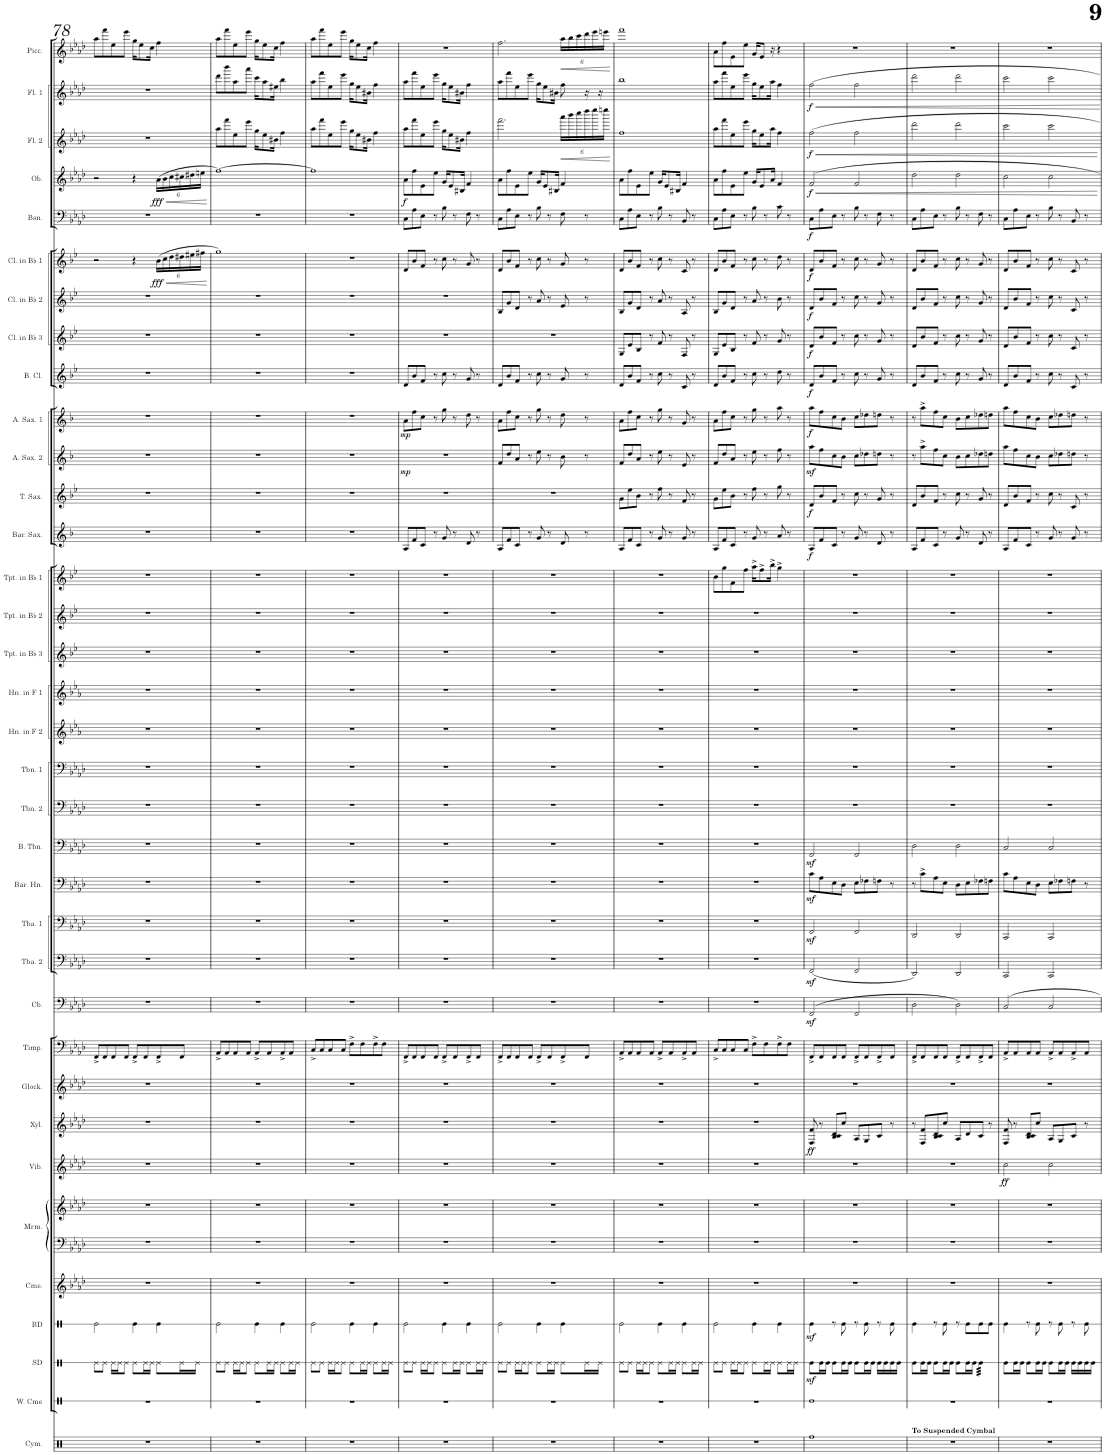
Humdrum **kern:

**kern	**kern	**kern	**dynam	**kern	**dynam	**kern	**kern	**kern	**kern	**dynam	**kern	**dynam	**kern	**kern	**kern	**dynam	**kern	**dynam	**kern	**dynam	**kern	**dynam	**kern	**dynam	**kern	**kern	**kern	**kern	**kern	**kern	**kern	**kern	**dynam	**kern	**dynam	**kern	**dynam	**kern	**dynam	**kern	**dynam	**kern	**dynam	**kern	**dynam	**kern	**dynam	**kern	**dynam	**kern	**dynam	**kern	**dynam	**kern	**dynam	**kern	**dynam
*part35	*part34	*part33	*part33	*part32	*part32	*part31	*part30	*part30	*part29	*part29	*part28	*part28	*part27	*part26	*part25	*part25	*part24	*part24	*part23	*part23	*part22	*part22	*part21	*part21	*part20	*part19	*part18	*part17	*part16	*part15	*part14	*part13	*part13	*part12	*part12	*part11	*part11	*part10	*part10	*part9	*part9	*part8	*part8	*part7	*part7	*part6	*part6	*part5	*part5	*part4	*part4	*part3	*part3	*part2	*part2	*part1	*part1
*staff36	*staff35	*staff34	*staff34	*staff33	*staff33	*staff32	*staff31	*staff30	*staff29	*staff29	*staff28	*staff28	*staff27	*staff26	*staff25	*staff25	*staff24	*staff24	*staff23	*staff23	*staff22	*staff22	*staff21	*staff21	*staff20	*staff19	*staff18	*staff17	*staff16	*staff15	*staff14	*staff13	*staff13	*staff12	*staff12	*staff11	*staff11	*staff10	*staff10	*staff9	*staff9	*staff8	*staff8	*staff7	*staff7	*staff6	*staff6	*staff5	*staff5	*staff4	*staff4	*staff3	*staff3	*staff2	*staff2	*staff1	*staff1
*I"Cymbals	*I"Wind Chimes	*I"Snare Drum	*	*I"Bass Drum	*	*I"Chimes	*I"Marimba	*	*I"Vibraphone	*	*I"Xylophone	*	*I"Glockenspiel	*I"Timpani	*I"Contrabass	*	*I"Tuba 2	*	*I"Tuba 1	*	*I"Baritone Horn	*	*I"Bass Trombone	*	*I"Trombone 2	*I"Trombone 1	*I"Horn in F 2	*I"Horn in F 1	*I"Trumpet in Bb 3	*I"Trumpet in Bb 2	*I"Trumpet in Bb 1	*I"Baritone Saxophone	*	*I"Tenor Saxophone	*	*I"Alto Saxophone 2	*	*I"Alto Saxophone 1	*	*I"Bass Clarinet	*	*I"Clarinet in Bb 3	*	*I"Clarinet in Bb 2	*	*I"Clarinet in Bb 1	*	*I"Bassoon	*	*I"Oboe	*	*I"Flute 2	*	*I"Flute 1	*	*I"Piccolo	*
*I'Cym.	*I'W. Cme	*I'SD	*	*I'BD	*	*I'Cme.	*I'Mrm.	*	*I'Vib.	*	*I'Xyl.	*	*I'Glock.	*I'Timp.	*I'Cb.	*	*I'Tba. 2	*	*I'Tba. 1	*	*I'Bar. Hn.	*	*I'B. Tbn.	*	*I'Tbn. 2	*I'Tbn. 1	*I'Hn. in F 2	*I'Hn. in F 1	*I'Tpt. in Bb 3	*I'Tpt. in Bb 2	*I'Tpt. in Bb 1	*I'Bar. Sax.	*	*I'T. Sax.	*	*I'A. Sax. 2	*	*I'A. Sax. 1	*	*I'B. Cl.	*	*I'Cl. in Bb 3	*	*I'Cl. in Bb 2	*	*I'Cl. in Bb 1	*	*I'Bsn.	*	*I'Ob.	*	*I'Fl. 2	*	*I'Fl. 1	*	*I'Picc.	*
!!LO:PB:g=z
*clefX	*clefX	*clefX	*	*clefX	*	*clefG2	*clefF4	*clefG2	*clefG2	*	*clefG2	*	*clefG2	*clefF4	*clefF4	*	*clefF4	*	*clefF4	*	*clefF4	*	*clefF4	*	*clefF4	*clefF4	*clefG2	*clefG2	*clefG2	*clefG2	*clefG2	*clefG2	*	*clefG2	*	*clefG2	*	*clefG2	*	*clefG2	*	*clefG2	*	*clefG2	*	*clefG2	*	*clefF4	*	*clefG2	*	*clefG2	*	*clefG2	*	*clefG2	*
*	*	*	*	*	*	*	*	*	*	*	*Trd-7c-12	*	*Trd-14c-24	*	*Trd7c12	*	*	*	*	*	*Trd4c7	*	*	*	*	*	*Trd4c7	*Trd4c7	*Trd1c2	*Trd1c2	*Trd1c2	*Trd12c21	*	*Trd8c14	*	*Trd5c9	*	*Trd5c9	*	*Trd8c14	*	*Trd1c2	*	*Trd1c2	*	*Trd1c2	*	*	*	*	*	*	*	*	*	*Trd-7c-12	*
*k[]	*k[]	*k[]	*	*k[]	*	*k[b-e-a-d-]	*k[b-e-a-d-]	*k[b-e-a-d-]	*k[b-e-a-d-]	*	*k[b-e-a-d-]	*	*k[b-e-a-d-]	*k[b-e-a-d-]	*k[b-e-a-d-]	*	*k[b-e-a-d-]	*	*k[b-e-a-d-]	*	*k[b-e-a-d-]	*	*k[b-e-a-d-]	*	*k[b-e-a-d-]	*k[b-e-a-d-]	*k[b-e-a-]	*k[b-e-a-]	*k[b-e-]	*k[b-e-]	*k[b-e-]	*k[b-]	*	*k[b-e-]	*	*k[b-]	*	*k[b-]	*	*k[b-e-]	*	*k[b-e-]	*	*k[b-e-]	*	*k[b-e-]	*	*k[b-e-a-d-]	*	*k[b-e-a-d-]	*	*k[b-e-a-d-]	*	*k[b-e-a-d-]	*	*k[b-e-a-d-]	*
*M4/4	*M4/4	*M4/4	*	*M4/4	*	*M4/4	*M4/4	*M4/4	*M4/4	*	*M4/4	*	*M4/4	*M4/4	*M4/4	*	*M4/4	*	*M4/4	*	*M4/4	*	*M4/4	*	*M4/4	*M4/4	*M4/4	*M4/4	*M4/4	*M4/4	*M4/4	*M4/4	*	*M4/4	*	*M4/4	*	*M4/4	*	*M4/4	*	*M4/4	*	*M4/4	*	*M4/4	*	*M4/4	*	*M4/4	*	*M4/4	*	*M4/4	*	*M4/4	*
=78	=78	=78	=78	=78	=78	=78	=78	=78	=78	=78	=78	=78	=78	=78	=78	=78	=78	=78	=78	=78	=78	=78	=78	=78	=78	=78	=78	=78	=78	=78	=78	=78	=78	=78	=78	=78	=78	=78	=78	=78	=78	=78	=78	=78	=78	=78	=78	=78	=78	=78	=78	=78	=78	=78	=78	=78	=78
1r	1r	8Re\L	.	2Re\	.	1r	1r	1r	1r	.	1r	.	1r	8FF^/L	1r	.	1r	.	1r	.	1r	.	1r	.	1r	1r	1r	1r	1r	1r	1r	1r	.	1r	.	1r	.	1r	.	1r	.	1r	.	1r	.	2r	.	1r	.	2r	.	1r	.	1r	.	8aa-\L	.
.	.	8Re\J	.	.	.	.	.	.	.	.	.	.	.	8FF/	.	.	.	.	.	.	.	.	.	.	.	.	.	.	.	.	.	.	.	.	.	.	.	.	.	.	.	.	.	.	.	.	.	.	.	.	.	.	.	.	.	8fff\	.
.	.	16Re\LL	.	.	.	.	.	.	.	.	.	.	.	8FF/	.	.	.	.	.	.	.	.	.	.	.	.	.	.	.	.	.	.	.	.	.	.	.	.	.	.	.	.	.	.	.	.	.	.	.	.	.	.	.	.	.	8ee-\	.
.	.	16Re\J	.	.	.	.	.	.	.	.	.	.	.	.	.	.	.	.	.	.	.	.	.	.	.	.	.	.	.	.	.	.	.	.	.	.	.	.	.	.	.	.	.	.	.	.	.	.	.	.	.	.	.	.	.	.	.
.	.	8Re\J	.	.	.	.	.	.	.	.	.	.	.	8FF/J	.	.	.	.	.	.	.	.	.	.	.	.	.	.	.	.	.	.	.	.	.	.	.	.	.	.	.	.	.	.	.	.	.	.	.	.	.	.	.	.	.	8eee-\J	.
.	.	8Re\L	.	4Re\	.	.	.	.	.	.	.	.	.	8FF^/L	.	.	.	.	.	.	.	.	.	.	.	.	.	.	.	.	.	.	.	.	.	.	.	.	.	.	.	.	.	.	.	4r	.	.	.	4r	.	.	.	.	.	16gg\KL	.
.	.	.	.	.	.	.	.	.	.	.	.	.	.	.	.	.	.	.	.	.	.	.	.	.	.	.	.	.	.	.	.	.	.	.	.	.	.	.	.	.	.	.	.	.	.	.	.	.	.	.	.	.	.	.	.	8ee-\	.
.	.	16Re\L	.	.	.	.	.	.	.	.	.	.	.	8FF/	.	.	.	.	.	.	.	.	.	.	.	.	.	.	.	.	.	.	.	.	.	.	.	.	.	.	.	.	.	.	.	.	.	.	.	.	.	.	.	.	.	.	.
.	.	16Re\JJ	.	.	.	.	.	.	.	.	.	.	.	.	.	.	.	.	.	.	.	.	.	.	.	.	.	.	.	.	.	.	.	.	.	.	.	.	.	.	.	.	.	.	.	.	.	.	.	.	.	.	.	.	.	16cc\Jk	.
*	*	*	*	*	*	*	*	*	*	*	*	*	*	*	*	*	*	*	*	*	*	*	*	*	*	*	*	*	*	*	*	*	*	*	*	*	*	*	*	*	*	*	*	*	*	*Xbrackettup	*	*	*	*	*	*	*	*	*	*	*
!	!	!	!	!	!	!	!	!	!	!	!	!	!	!	!	!	!	!	!	!	!	!	!	!	!	!	!	!	!	!	!	!	!	!	!	!	!	!	!	!	!	!	!	!	!	!	!LO:HP:b	!	!	!	!	!	!	!	!	!	!
*	*	*	*	*	*	*	*	*	*	*	*	*	*	*	*	*	*	*	*	*	*	*	*	*	*	*	*	*	*	*	*	*	*	*	*	*	*	*	*	*	*	*	*	*	*	*	*	*	*	*Xbrackettup	*	*	*	*	*	*	*
!	!	!	!	!	!	!	!	!	!	!	!	!	!	!	!	!	!	!	!	!	!	!	!	!	!	!	!	!	!	!	!	!	!	!	!	!	!	!	!	!	!	!	!	!	!	!	!LO:DY:n=1:b	!	!	!	!LO:HP:b	!	!	!	!	!	!
!	!	!	!	!	!	!	!	!	!	!	!	!	!	!	!	!	!	!	!	!	!	!	!	!	!	!	!	!	!	!	!	!	!	!	!	!	!	!	!	!	!	!	!	!	!	!	!	!	!	!	!LO:DY:n=1:b	!	!	!	!	!	!
.	.	8Re\L	.	4Re\	.	.	.	.	.	.	.	.	.	8FF^/	.	.	.	.	.	.	.	.	.	.	.	.	.	.	.	.	.	.	.	.	.	.	.	.	.	.	.	.	.	.	.	(24b-\LL	< fff	.	.	(24a-\LL	< fff	.	.	.	.	4ff\	.
.	.	.	.	.	.	.	.	.	.	.	.	.	.	.	.	.	.	.	.	.	.	.	.	.	.	.	.	.	.	.	.	.	.	.	.	.	.	.	.	.	.	.	.	.	.	24cc\	.	.	.	24b-\	.	.	.	.	.	.	.
.	.	.	.	.	.	.	.	.	.	.	.	.	.	.	.	.	.	.	.	.	.	.	.	.	.	.	.	.	.	.	.	.	.	.	.	.	.	.	.	.	.	.	.	.	.	24dd\	.	.	.	24cc\	.	.	.	.	.	.	.
.	.	16Re\L	.	.	.	.	.	.	.	.	.	.	.	8FF/J	.	.	.	.	.	.	.	.	.	.	.	.	.	.	.	.	.	.	.	.	.	.	.	.	.	.	.	.	.	.	.	24dd#X\	.	.	.	24cc#X\	.	.	.	.	.	.	.
.	.	.	.	.	.	.	.	.	.	.	.	.	.	.	.	.	.	.	.	.	.	.	.	.	.	.	.	.	.	.	.	.	.	.	.	.	.	.	.	.	.	.	.	.	.	24ee#X\	.	.	.	24dd#X\	.	.	.	.	.	.	.
.	.	16Re\JJ	.	.	.	.	.	.	.	.	.	.	.	.	.	.	.	.	.	.	.	.	.	.	.	.	.	.	.	.	.	.	.	.	.	.	.	.	.	.	.	.	.	.	.	.	.	.	.	.	.	.	.	.	.	.	.
.	.	.	.	.	.	.	.	.	.	.	.	.	.	.	.	.	.	.	.	.	.	.	.	.	.	.	.	.	.	.	.	.	.	.	.	.	.	.	.	.	.	.	.	.	.	24ff#X\JJ	.	.	.	24een\JJ	.	.	.	.	.	.	.
.	.	.	.	.	.	.	.	.	.	.	.	.	.	.	.	.	.	.	.	.	.	.	.	.	.	.	.	.	.	.	.	.	.	.	.	.	.	.	.	.	.	.	.	.	.	.	[	.	.	.	[	.	.	.	.	.	.
=79	=79	=79	=79	=79	=79	=79	=79	=79	=79	=79	=79	=79	=79	=79	=79	=79	=79	=79	=79	=79	=79	=79	=79	=79	=79	=79	=79	=79	=79	=79	=79	=79	=79	=79	=79	=79	=79	=79	=79	=79	=79	=79	=79	=79	=79	=79	=79	=79	=79	=79	=79	=79	=79	=79	=79	=79	=79
1r	1r	8Re\L	.	2Re\	.	1r	1r	1r	1r	.	1r	.	1r	8AA-^/L	1r	.	1r	.	1r	.	1r	.	1r	.	1r	1r	1r	1r	1r	1r	1r	1r	.	1r	.	1r	.	1r	.	1r	.	1r	.	1r	.	1gg)	.	1r	.	[1ff)	.	8aa-\L	.	8ddd-\L	.	8aa-\L	.
.	.	8Re\J	.	.	.	.	.	.	.	.	.	.	.	8AA-/	.	.	.	.	.	.	.	.	.	.	.	.	.	.	.	.	.	.	.	.	.	.	.	.	.	.	.	.	.	.	.	.	.	.	.	.	.	8fff\	.	8bbb-\	.	8fff\	.
.	.	16Re\LL	.	.	.	.	.	.	.	.	.	.	.	8AA-/	.	.	.	.	.	.	.	.	.	.	.	.	.	.	.	.	.	.	.	.	.	.	.	.	.	.	.	.	.	.	.	.	.	.	.	.	.	8ee-\	.	8aa-\	.	8ee-\	.
.	.	16Re\J	.	.	.	.	.	.	.	.	.	.	.	.	.	.	.	.	.	.	.	.	.	.	.	.	.	.	.	.	.	.	.	.	.	.	.	.	.	.	.	.	.	.	.	.	.	.	.	.	.	.	.	.	.	.	.
.	.	8Re\J	.	.	.	.	.	.	.	.	.	.	.	8AA-/J	.	.	.	.	.	.	.	.	.	.	.	.	.	.	.	.	.	.	.	.	.	.	.	.	.	.	.	.	.	.	.	.	.	.	.	.	.	8eee-\J	.	8aaa-\J	.	8eee-\J	.
.	.	8Re\L	.	4Re\	.	.	.	.	.	.	.	.	.	8AA-^/L	.	.	.	.	.	.	.	.	.	.	.	.	.	.	.	.	.	.	.	.	.	.	.	.	.	.	.	.	.	.	.	.	.	.	.	.	.	16gg\KL	.	16ccc\KL	.	16gg\KL	.
.	.	.	.	.	.	.	.	.	.	.	.	.	.	.	.	.	.	.	.	.	.	.	.	.	.	.	.	.	.	.	.	.	.	.	.	.	.	.	.	.	.	.	.	.	.	.	.	.	.	.	.	8ee-\	.	8aa-\	.	8ee-\	.
.	.	16Re\L	.	.	.	.	.	.	.	.	.	.	.	8AA-/	.	.	.	.	.	.	.	.	.	.	.	.	.	.	.	.	.	.	.	.	.	.	.	.	.	.	.	.	.	.	.	.	.	.	.	.	.	.	.	.	.	.	.
.	.	16Re\JJ	.	.	.	.	.	.	.	.	.	.	.	.	.	.	.	.	.	.	.	.	.	.	.	.	.	.	.	.	.	.	.	.	.	.	.	.	.	.	.	.	.	.	.	.	.	.	.	.	.	16b#X\Jk	.	16ee#X\Jk	.	16cc\Jk	.
.	.	8Re\L	.	4Re\	.	.	.	.	.	.	.	.	.	8AA-^/	.	.	.	.	.	.	.	.	.	.	.	.	.	.	.	.	.	.	.	.	.	.	.	.	.	.	.	.	.	.	.	.	.	.	.	.	.	4ff\	.	4bb-\	.	4ff\	.
.	.	16Re\L	.	.	.	.	.	.	.	.	.	.	.	8AA-/J	.	.	.	.	.	.	.	.	.	.	.	.	.	.	.	.	.	.	.	.	.	.	.	.	.	.	.	.	.	.	.	.	.	.	.	.	.	.	.	.	.	.	.
.	.	16Re\JJ	.	.	.	.	.	.	.	.	.	.	.	.	.	.	.	.	.	.	.	.	.	.	.	.	.	.	.	.	.	.	.	.	.	.	.	.	.	.	.	.	.	.	.	.	.	.	.	.	.	.	.	.	.	.	.
=80	=80	=80	=80	=80	=80	=80	=80	=80	=80	=80	=80	=80	=80	=80	=80	=80	=80	=80	=80	=80	=80	=80	=80	=80	=80	=80	=80	=80	=80	=80	=80	=80	=80	=80	=80	=80	=80	=80	=80	=80	=80	=80	=80	=80	=80	=80	=80	=80	=80	=80	=80	=80	=80	=80	=80	=80	=80
1r	1r	8Re\L	.	2Re\	.	1r	1r	1r	1r	.	1r	.	1r	8C^/L	1r	.	1r	.	1r	.	1r	.	1r	.	1r	1r	1r	1r	1r	1r	1r	1r	.	1r	.	1r	.	1r	.	1r	.	1r	.	1r	.	1r	.	1r	.	1ff]	.	8aa-\L	.	8aa-\L	.	8aa-\L	.
.	.	8Re\J	.	.	.	.	.	.	.	.	.	.	.	8C/	.	.	.	.	.	.	.	.	.	.	.	.	.	.	.	.	.	.	.	.	.	.	.	.	.	.	.	.	.	.	.	.	.	.	.	.	.	8fff\	.	8fff\	.	8fff\	.
.	.	16Re\LL	.	.	.	.	.	.	.	.	.	.	.	8C/	.	.	.	.	.	.	.	.	.	.	.	.	.	.	.	.	.	.	.	.	.	.	.	.	.	.	.	.	.	.	.	.	.	.	.	.	.	8ee-\	.	8ee-\	.	8ee-\	.
.	.	16Re\J	.	.	.	.	.	.	.	.	.	.	.	.	.	.	.	.	.	.	.	.	.	.	.	.	.	.	.	.	.	.	.	.	.	.	.	.	.	.	.	.	.	.	.	.	.	.	.	.	.	.	.	.	.	.	.
.	.	8Re\J	.	.	.	.	.	.	.	.	.	.	.	8C/J	.	.	.	.	.	.	.	.	.	.	.	.	.	.	.	.	.	.	.	.	.	.	.	.	.	.	.	.	.	.	.	.	.	.	.	.	.	8eee-\J	.	8eee-\J	.	8eee-\J	.
.	.	8Re\L	.	4Re\	.	.	.	.	.	.	.	.	.	8F^\L	.	.	.	.	.	.	.	.	.	.	.	.	.	.	.	.	.	.	.	.	.	.	.	.	.	.	.	.	.	.	.	.	.	.	.	.	.	16gg\KL	.	16gg\KL	.	16gg\KL	.
.	.	.	.	.	.	.	.	.	.	.	.	.	.	.	.	.	.	.	.	.	.	.	.	.	.	.	.	.	.	.	.	.	.	.	.	.	.	.	.	.	.	.	.	.	.	.	.	.	.	.	.	8ee-\	.	8ee-\	.	8ee-\	.
.	.	16Re\L	.	.	.	.	.	.	.	.	.	.	.	8F\	.	.	.	.	.	.	.	.	.	.	.	.	.	.	.	.	.	.	.	.	.	.	.	.	.	.	.	.	.	.	.	.	.	.	.	.	.	.	.	.	.	.	.
.	.	16Re\JJ	.	.	.	.	.	.	.	.	.	.	.	.	.	.	.	.	.	.	.	.	.	.	.	.	.	.	.	.	.	.	.	.	.	.	.	.	.	.	.	.	.	.	.	.	.	.	.	.	.	16b#X\Jk	.	16b#X\Jk	.	16cc\Jk	.
.	.	8Re\L	.	4Re\	.	.	.	.	.	.	.	.	.	8F^\	.	.	.	.	.	.	.	.	.	.	.	.	.	.	.	.	.	.	.	.	.	.	.	.	.	.	.	.	.	.	.	.	.	.	.	.	.	4ff\	.	4ff\	.	4ff\	.
.	.	16Re\L	.	.	.	.	.	.	.	.	.	.	.	8F\J	.	.	.	.	.	.	.	.	.	.	.	.	.	.	.	.	.	.	.	.	.	.	.	.	.	.	.	.	.	.	.	.	.	.	.	.	.	.	.	.	.	.	.
.	.	16Re\JJ	.	.	.	.	.	.	.	.	.	.	.	.	.	.	.	.	.	.	.	.	.	.	.	.	.	.	.	.	.	.	.	.	.	.	.	.	.	.	.	.	.	.	.	.	.	.	.	.	.	.	.	.	.	.	.
=81	=81	=81	=81	=81	=81	=81	=81	=81	=81	=81	=81	=81	=81	=81	=81	=81	=81	=81	=81	=81	=81	=81	=81	=81	=81	=81	=81	=81	=81	=81	=81	=81	=81	=81	=81	=81	=81	=81	=81	=81	=81	=81	=81	=81	=81	=81	=81	=81	=81	=81	=81	=81	=81	=81	=81	=81	=81
!	!	!	!	!	!	!	!	!	!	!	!	!	!	!	!	!	!	!	!	!	!	!	!	!	!	!	!	!	!	!	!	!	!	!	!	!	!LO:DY:b	!	!LO:DY:b	!	!	!	!	!	!	!	!	!	!	!	!LO:DY:b	!	!	!	!	!	!
1r	1r	8Re\L	.	2Re\	.	1r	1r	1r	1r	.	1r	.	1r	8FF^/L	1r	.	1r	.	1r	.	1r	.	1r	.	1r	1r	1r	1r	1r	1r	1r	8A/L	.	1r	.	1r	mp	8a\L	mp	8d/L	.	1r	.	1r	.	8d/L	.	8C\L	.	8a-\L	f	8aa-\L	.	8aa-\L	.	1r	.
.	.	8Re\J	.	.	.	.	.	.	.	.	.	.	.	8FF/	.	.	.	.	.	.	.	.	.	.	.	.	.	.	.	.	.	8f/	.	.	.	.	.	8ff\	.	8b-/	.	.	.	.	.	8b-/	.	8A-\	.	8ff\	.	8fff\	.	8fff\	.	.	.
.	.	16Re\LL	.	.	.	.	.	.	.	.	.	.	.	8FF/	.	.	.	.	.	.	.	.	.	.	.	.	.	.	.	.	.	8c/J	.	.	.	.	.	8cc\J	.	8f/J	.	.	.	.	.	8f/J	.	8E-\J	.	8e-\	.	8ee-\	.	8ee-\	.	.	.
.	.	16Re\J	.	.	.	.	.	.	.	.	.	.	.	.	.	.	.	.	.	.	.	.	.	.	.	.	.	.	.	.	.	.	.	.	.	.	.	.	.	.	.	.	.	.	.	.	.	.	.	.	.	.	.	.	.	.	.
.	.	8Re\J	.	.	.	.	.	.	.	.	.	.	.	8FF/J	.	.	.	.	.	.	.	.	.	.	.	.	.	.	.	.	.	8r	.	.	.	.	.	8r	.	8r	.	.	.	.	.	8r	.	8r	.	8ee-\J	.	8eee-\J	.	8eee-\J	.	.	.
.	.	8Re\L	.	4Re\	.	.	.	.	.	.	.	.	.	8FF^/L	.	.	.	.	.	.	.	.	.	.	.	.	.	.	.	.	.	8g/	.	.	.	.	.	8gg\	.	8cc\	.	.	.	.	.	8cc\	.	8B-\	.	16g/KL	.	16gg\KL	.	16gg\KL	.	.	.
.	.	.	.	.	.	.	.	.	.	.	.	.	.	.	.	.	.	.	.	.	.	.	.	.	.	.	.	.	.	.	.	.	.	.	.	.	.	.	.	.	.	.	.	.	.	.	.	.	.	8e-/	.	8ee-\	.	8ee-\	.	.	.
.	.	16Re\L	.	.	.	.	.	.	.	.	.	.	.	8FF/	.	.	.	.	.	.	.	.	.	.	.	.	.	.	.	.	.	8r	.	.	.	.	.	8r	.	8r	.	.	.	.	.	8r	.	8r	.	.	.	.	.	.	.	.	.
.	.	16Re\JJ	.	.	.	.	.	.	.	.	.	.	.	.	.	.	.	.	.	.	.	.	.	.	.	.	.	.	.	.	.	.	.	.	.	.	.	.	.	.	.	.	.	.	.	.	.	.	.	16B#X/Jk	.	16b#X\Jk	.	16b#X\Jk	.	.	.
.	.	8Re\L	.	4Re\	.	.	.	.	.	.	.	.	.	8FF^/	.	.	.	.	.	.	.	.	.	.	.	.	.	.	.	.	.	8d/	.	.	.	.	.	8dd\	.	8g/	.	.	.	.	.	8g/	.	8F\	.	4f/	.	4ff\	.	4ff\	.	.	.
.	.	16Re\L	.	.	.	.	.	.	.	.	.	.	.	8FF/J	.	.	.	.	.	.	.	.	.	.	.	.	.	.	.	.	.	8r	.	.	.	.	.	8r	.	8r	.	.	.	.	.	8r	.	8r	.	.	.	.	.	.	.	.	.
.	.	16Re\JJ	.	.	.	.	.	.	.	.	.	.	.	.	.	.	.	.	.	.	.	.	.	.	.	.	.	.	.	.	.	.	.	.	.	.	.	.	.	.	.	.	.	.	.	.	.	.	.	.	.	.	.	.	.	.	.
=82	=82	=82	=82	=82	=82	=82	=82	=82	=82	=82	=82	=82	=82	=82	=82	=82	=82	=82	=82	=82	=82	=82	=82	=82	=82	=82	=82	=82	=82	=82	=82	=82	=82	=82	=82	=82	=82	=82	=82	=82	=82	=82	=82	=82	=82	=82	=82	=82	=82	=82	=82	=82	=82	=82	=82	=82	=82
1r	1r	8Re\L	.	2Re\	.	1r	1r	1r	1r	.	1r	.	1r	8FF^/L	1r	.	1r	.	1r	.	1r	.	1r	.	1r	1r	1r	1r	1r	1r	1r	8A/L	.	1r	.	8f/L	.	8a\L	.	8d/L	.	1r	.	8B-/L	.	8d/L	.	8C\L	.	8a-\L	.	2.fff\	.	8aa-\L	.	2.ff\	.
.	.	8Re\J	.	.	.	.	.	.	.	.	.	.	.	8FF/	.	.	.	.	.	.	.	.	.	.	.	.	.	.	.	.	.	8f/	.	.	.	8dd/	.	8ff\	.	8b-/	.	.	.	8g/	.	8b-/	.	8A-\	.	8ff\	.	.	.	8fff\	.	.	.
.	.	16Re\LL	.	.	.	.	.	.	.	.	.	.	.	8FF/	.	.	.	.	.	.	.	.	.	.	.	.	.	.	.	.	.	8c/J	.	.	.	8a/J	.	8cc\J	.	8f/J	.	.	.	8d/J	.	8f/J	.	8E-\J	.	8e-\	.	.	.	8ee-\	.	.	.
.	.	16Re\J	.	.	.	.	.	.	.	.	.	.	.	.	.	.	.	.	.	.	.	.	.	.	.	.	.	.	.	.	.	.	.	.	.	.	.	.	.	.	.	.	.	.	.	.	.	.	.	.	.	.	.	.	.	.	.
.	.	8Re\J	.	.	.	.	.	.	.	.	.	.	.	8FF/J	.	.	.	.	.	.	.	.	.	.	.	.	.	.	.	.	.	8r	.	.	.	8r	.	8r	.	8r	.	.	.	8r	.	8r	.	8r	.	8ee-\J	.	.	.	8eee-\J	.	.	.
.	.	8Re\L	.	4Re\	.	.	.	.	.	.	.	.	.	8FF^/L	.	.	.	.	.	.	.	.	.	.	.	.	.	.	.	.	.	8g/	.	.	.	8ee\	.	8gg\	.	8cc\	.	.	.	8a/	.	8cc\	.	8B-\	.	16g/KL	.	.	.	16gg\KL	.	.	.
.	.	.	.	.	.	.	.	.	.	.	.	.	.	.	.	.	.	.	.	.	.	.	.	.	.	.	.	.	.	.	.	.	.	.	.	.	.	.	.	.	.	.	.	.	.	.	.	.	.	8e-/	.	.	.	8ee-\	.	.	.
.	.	16Re\L	.	.	.	.	.	.	.	.	.	.	.	8FF/	.	.	.	.	.	.	.	.	.	.	.	.	.	.	.	.	.	8r	.	.	.	8r	.	8r	.	8r	.	.	.	8r	.	8r	.	8r	.	.	.	.	.	.	.	.	.
.	.	16Re\JJ	.	.	.	.	.	.	.	.	.	.	.	.	.	.	.	.	.	.	.	.	.	.	.	.	.	.	.	.	.	.	.	.	.	.	.	.	.	.	.	.	.	.	.	.	.	.	.	16B#X/Jk	.	.	.	16b#X\Jk	.	.	.
*	*	*	*	*	*	*	*	*	*	*	*	*	*	*	*	*	*	*	*	*	*	*	*	*	*	*	*	*	*	*	*	*	*	*	*	*	*	*	*	*	*	*	*	*	*	*	*	*	*	*	*	*Xbrackettup	*	*	*	*	*
!	!	!	!	!	!	!	!	!	!	!	!	!	!	!	!	!	!	!	!	!	!	!	!	!	!	!	!	!	!	!	!	!	!	!	!	!	!	!	!	!	!	!	!	!	!	!	!	!	!	!	!	!	!LO:HP:b	!	!	!	!
*	*	*	*	*	*	*	*	*	*	*	*	*	*	*	*	*	*	*	*	*	*	*	*	*	*	*	*	*	*	*	*	*	*	*	*	*	*	*	*	*	*	*	*	*	*	*	*	*	*	*	*	*	*	*	*	*Xbrackettup	*
!	!	!	!	!	!	!	!	!	!	!	!	!	!	!	!	!	!	!	!	!	!	!	!	!	!	!	!	!	!	!	!	!	!	!	!	!	!	!	!	!	!	!	!	!	!	!	!	!	!	!	!	!	!	!	!	!	!LO:HP:b
.	.	8Re\L	.	4Re\	.	.	.	.	.	.	.	.	.	8FF^/	.	.	.	.	.	.	.	.	.	.	.	.	.	.	.	.	.	8d/	.	.	.	8b-\	.	8dd\	.	8g/	.	.	.	8e-/	.	8g/	.	8F\	.	4f/	.	24aaa-\LL	<	8ff\	.	24aa-\LL	<
.	.	.	.	.	.	.	.	.	.	.	.	.	.	.	.	.	.	.	.	.	.	.	.	.	.	.	.	.	.	.	.	.	.	.	.	.	.	.	.	.	.	.	.	.	.	.	.	.	.	.	.	24bbb-\	.	.	.	24bb-\	.
.	.	.	.	.	.	.	.	.	.	.	.	.	.	.	.	.	.	.	.	.	.	.	.	.	.	.	.	.	.	.	.	.	.	.	.	.	.	.	.	.	.	.	.	.	.	.	.	.	.	.	.	24cccc\	.	.	.	24ccc\	.
.	.	16Re\L	.	.	.	.	.	.	.	.	.	.	.	8FF/J	.	.	.	.	.	.	.	.	.	.	.	.	.	.	.	.	.	8r	.	.	.	8r	.	8r	.	8r	.	.	.	8r	.	8r	.	8r	.	.	.	24dddd-\	.	16r	.	24ddd-\	.
.	.	.	.	.	.	.	.	.	.	.	.	.	.	.	.	.	.	.	.	.	.	.	.	.	.	.	.	.	.	.	.	.	.	.	.	.	.	.	.	.	.	.	.	.	.	.	.	.	.	.	.	24eeee-\	.	.	.	24eee-\	.
.	.	16Re\JJ	.	.	.	.	.	.	.	.	.	.	.	.	.	.	.	.	.	.	.	.	.	.	.	.	.	.	.	.	.	.	.	.	.	.	.	.	.	.	.	.	.	.	.	.	.	.	.	.	.	.	.	16r	.	.	.
.	.	.	.	.	.	.	.	.	.	.	.	.	.	.	.	.	.	.	.	.	.	.	.	.	.	.	.	.	.	.	.	.	.	.	.	.	.	.	.	.	.	.	.	.	.	.	.	.	.	.	.	24eeeen\JJ	.	.	.	24eeen\JJ	.
.	.	.	.	.	.	.	.	.	.	.	.	.	.	.	.	.	.	.	.	.	.	.	.	.	.	.	.	.	.	.	.	.	.	.	.	.	.	.	.	.	.	.	.	.	.	.	.	.	.	.	.	.	[	.	.	.	[
=83	=83	=83	=83	=83	=83	=83	=83	=83	=83	=83	=83	=83	=83	=83	=83	=83	=83	=83	=83	=83	=83	=83	=83	=83	=83	=83	=83	=83	=83	=83	=83	=83	=83	=83	=83	=83	=83	=83	=83	=83	=83	=83	=83	=83	=83	=83	=83	=83	=83	=83	=83	=83	=83	=83	=83	=83	=83
1r	1r	8Re\L	.	2Re\	.	1r	1r	1r	1r	.	1r	.	1r	8AA-^/L	1r	.	1r	.	1r	.	1r	.	1r	.	1r	1r	1r	1r	1r	1r	1r	8A/L	.	8g\L	.	8f/L	.	8a\L	.	8d/L	.	8G/L	.	8B-/L	.	8d/L	.	8C\L	.	8a-\L	.	1ff	.	1bb-	.	1fff	.
.	.	8Re\J	.	.	.	.	.	.	.	.	.	.	.	8AA-/	.	.	.	.	.	.	.	.	.	.	.	.	.	.	.	.	.	8f/	.	8ee-\	.	8dd/	.	8ff\	.	8b-/	.	8e-/	.	8g/	.	8b-/	.	8A-\	.	8ff\	.	.	.	.	.	.	.
.	.	16Re\LL	.	.	.	.	.	.	.	.	.	.	.	8AA-/	.	.	.	.	.	.	.	.	.	.	.	.	.	.	.	.	.	8c/J	.	8b-\J	.	8a/J	.	8cc\J	.	8f/J	.	8B-/J	.	8d/J	.	8f/J	.	8E-\J	.	8e-\	.	.	.	.	.	.	.
.	.	16Re\J	.	.	.	.	.	.	.	.	.	.	.	.	.	.	.	.	.	.	.	.	.	.	.	.	.	.	.	.	.	.	.	.	.	.	.	.	.	.	.	.	.	.	.	.	.	.	.	.	.	.	.	.	.	.	.
.	.	8Re\J	.	.	.	.	.	.	.	.	.	.	.	8AA-/J	.	.	.	.	.	.	.	.	.	.	.	.	.	.	.	.	.	8r	.	8r	.	8r	.	8r	.	8r	.	8r	.	8r	.	8r	.	8r	.	8ee-\J	.	.	.	.	.	.	.
.	.	8Re\L	.	4Re\	.	.	.	.	.	.	.	.	.	8AA-^/L	.	.	.	.	.	.	.	.	.	.	.	.	.	.	.	.	.	8g/	.	8ff\	.	8ee\	.	8gg\	.	8cc\	.	8f/	.	8a/	.	8cc\	.	8B-\	.	16g/KL	.	.	.	.	.	.	.
.	.	.	.	.	.	.	.	.	.	.	.	.	.	.	.	.	.	.	.	.	.	.	.	.	.	.	.	.	.	.	.	.	.	.	.	.	.	.	.	.	.	.	.	.	.	.	.	.	.	8e-/	.	.	.	.	.	.	.
.	.	16Re\L	.	.	.	.	.	.	.	.	.	.	.	8AA-/	.	.	.	.	.	.	.	.	.	.	.	.	.	.	.	.	.	8r	.	8r	.	8r	.	8r	.	8r	.	8r	.	8r	.	8r	.	8r	.	.	.	.	.	.	.	.	.
.	.	16Re\JJ	.	.	.	.	.	.	.	.	.	.	.	.	.	.	.	.	.	.	.	.	.	.	.	.	.	.	.	.	.	.	.	.	.	.	.	.	.	.	.	.	.	.	.	.	.	.	.	16B#X/Jk	.	.	.	.	.	.	.
.	.	8Re\L	.	4Re\	.	.	.	.	.	.	.	.	.	8AA-^/	.	.	.	.	.	.	.	.	.	.	.	.	.	.	.	.	.	8g/	.	8f/	.	8e/	.	8g/	.	8c/	.	8F/	.	8A/	.	8c/	.	8BB-/	.	4f/	.	.	.	.	.	.	.
.	.	16Re\L	.	.	.	.	.	.	.	.	.	.	.	8AA-/J	.	.	.	.	.	.	.	.	.	.	.	.	.	.	.	.	.	8r	.	8r	.	8r	.	8r	.	8r	.	8r	.	8r	.	8r	.	8r	.	.	.	.	.	.	.	.	.
.	.	16Re\JJ	.	.	.	.	.	.	.	.	.	.	.	.	.	.	.	.	.	.	.	.	.	.	.	.	.	.	.	.	.	.	.	.	.	.	.	.	.	.	.	.	.	.	.	.	.	.	.	.	.	.	.	.	.	.	.
=84	=84	=84	=84	=84	=84	=84	=84	=84	=84	=84	=84	=84	=84	=84	=84	=84	=84	=84	=84	=84	=84	=84	=84	=84	=84	=84	=84	=84	=84	=84	=84	=84	=84	=84	=84	=84	=84	=84	=84	=84	=84	=84	=84	=84	=84	=84	=84	=84	=84	=84	=84	=84	=84	=84	=84	=84	=84
1r	1r	8Re\L	.	2Re\	.	1r	1r	1r	1r	.	1r	.	1r	8C^/L	1r	.	1r	.	1r	.	1r	.	1r	.	1r	1r	1r	1r	1r	1r	8b-\L	8A/L	.	8g\L	.	8f/L	.	8a\L	.	8d/L	.	8G/L	.	8B-/L	.	8d/L	.	8C\L	.	8a-\L	.	8aa-\L	.	8aa-\L	.	8a-\L	.
.	.	8Re\J	.	.	.	.	.	.	.	.	.	.	.	8C/	.	.	.	.	.	.	.	.	.	.	.	.	.	.	.	.	8gg\	8f/	.	8ee-\	.	8dd/	.	8ff\	.	8b-/	.	8e-/	.	8g/	.	8b-/	.	8A-\	.	8ff\	.	8fff\	.	8fff\	.	8ff\	.
.	.	16Re\LL	.	.	.	.	.	.	.	.	.	.	.	8C/	.	.	.	.	.	.	.	.	.	.	.	.	.	.	.	.	8f\	8c/J	.	8b-\J	.	8a/J	.	8cc\J	.	8f/J	.	8B-/J	.	8d/J	.	8f/J	.	8E-\J	.	8e-\	.	8ee-\	.	8ee-\	.	8e-\	.
.	.	16Re\J	.	.	.	.	.	.	.	.	.	.	.	.	.	.	.	.	.	.	.	.	.	.	.	.	.	.	.	.	.	.	.	.	.	.	.	.	.	.	.	.	.	.	.	.	.	.	.	.	.	.	.	.	.	.	.
.	.	8Re\J	.	.	.	.	.	.	.	.	.	.	.	8C/J	.	.	.	.	.	.	.	.	.	.	.	.	.	.	.	.	8ff\J	8r	.	8r	.	8r	.	8r	.	8r	.	8r	.	8r	.	8r	.	8r	.	8ee-\J	.	8eee-\J	.	8eee-\J	.	8ee-\J	.
.	.	8Re\L	.	4Re\	.	.	.	.	.	.	.	.	.	8F^\L	.	.	.	.	.	.	.	.	.	.	.	.	.	.	.	.	16aa^\KL	8g/	.	8ff\	.	8ee\	.	8gg\	.	8cc\	.	8f/	.	8a/	.	8cc\	.	8B-\	.	16g/KL	.	16gg\KL	.	16gg\KL	.	16g/KL	.
.	.	.	.	.	.	.	.	.	.	.	.	.	.	.	.	.	.	.	.	.	.	.	.	.	.	.	.	.	.	.	8ff^\	.	.	.	.	.	.	.	.	.	.	.	.	.	.	.	.	.	.	8e-/	.	8ee-\	.	8ee-\	.	8e-/J	.
.	.	16Re\L	.	.	.	.	.	.	.	.	.	.	.	8F\	.	.	.	.	.	.	.	.	.	.	.	.	.	.	.	.	.	8r	.	8r	.	8r	.	8r	.	8r	.	8r	.	8r	.	8r	.	8r	.	.	.	.	.	.	.	.	.
.	.	16Re\JJ	.	.	.	.	.	.	.	.	.	.	.	.	.	.	.	.	.	.	.	.	.	.	.	.	.	.	.	.	16bb-^\Jk	.	.	.	.	.	.	.	.	.	.	.	.	.	.	.	.	.	.	16a-/Jk	.	16aa-\Jk	.	16aa-\Jk	.	16r	.
.	.	8Re\L	.	4Re\	.	.	.	.	.	.	.	.	.	8F^\	.	.	.	.	.	.	.	.	.	.	.	.	.	.	.	.	4gg^\	8a/	.	8gg\	.	8ff\	.	8aa\	.	8dd\	.	8g/	.	8b-\	.	8dd\	.	8c\	.	4f/	.	4ff\	.	4ff\	.	4r	.
.	.	16Re\L	.	.	.	.	.	.	.	.	.	.	.	8F\J	.	.	.	.	.	.	.	.	.	.	.	.	.	.	.	.	.	8r	.	8r	.	8r	.	8r	.	8r	.	8r	.	8r	.	8r	.	8r	.	.	.	.	.	.	.	.	.
.	.	16Re\JJ	.	.	.	.	.	.	.	.	.	.	.	.	.	.	.	.	.	.	.	.	.	.	.	.	.	.	.	.	.	.	.	.	.	.	.	.	.	.	.	.	.	.	.	.	.	.	.	.	.	.	.	.	.	.	.
=85	=85	=85	=85	=85	=85	=85	=85	=85	=85	=85	=85	=85	=85	=85	=85	=85	=85	=85	=85	=85	=85	=85	=85	=85	=85	=85	=85	=85	=85	=85	=85	=85	=85	=85	=85	=85	=85	=85	=85	=85	=85	=85	=85	=85	=85	=85	=85	=85	=85	=85	=85	=85	=85	=85	=85	=85	=85
!	!	!	!LO:DY:b	!	!LO:DY:b	!	!	!	!	!	!	!LO:DY:b	!	!	!	!LO:DY:b	!	!LO:DY:b	!	!LO:DY:b	!	!LO:DY:b	!	!LO:DY:b	!	!	!	!	!	!	!	!	!LO:DY:b	!	!LO:DY:b	!	!LO:DY:b	!	!LO:DY:b	!	!LO:DY:b	!	!LO:DY:b	!	!LO:DY:b	!	!LO:DY:b	!	!LO:DY:b	!	!LO:HP:b	!	!LO:HP:b	!	!	!	!
!	!	!	!	!	!	!	!	!	!	!	!	!	!	!	!	!	!	!	!	!	!	!	!	!	!	!	!	!	!	!	!	!	!	!	!	!	!	!	!	!	!	!	!	!	!	!	!	!	!	!	!LO:DY:n=1:b	!	!LO:DY:n=1:b	!	!LO:DY:b	!	!
1Rff	1Re	8Re\L	mf	4Re\	mf	1r	1r	1r	1r	.	8F/ 8f/	ff	1r	8FF^/L	(2FF/	mf	(2FF/	mf	2FF/	mf	8c\L	mf	2FF/	mf	1r	1r	1r	1r	1r	1r	1r	8A/L	f	8d/L	f	8aa\L	mf	8aa\L	f	8d/L	f	8d/L	f	8d/L	f	8d/L	f	8C\L	f	2f/	< f	2ff\	< f	2ff\	f	1r	.
.	.	16Re\L	.	.	.	.	.	.	.	.	8r	.	.	8FF/	.	.	.	.	.	.	8A-\	.	.	.	.	.	.	.	.	.	.	8f/	.	8b-/	.	8ff\	.	8ff\	.	8b-/	.	8b-/	.	8b-/	.	8b-/	.	8A-\	.	.	.	.	.	.	.	.	.
.	.	16Re\JJ	.	.	.	.	.	.	.	.	.	.	.	.	.	.	.	.	.	.	.	.	.	.	.	.	.	.	.	.	.	.	.	.	.	.	.	.	.	.	.	.	.	.	.	.	.	.	.	.	.	.	.	.	.	.	.
.	.	8Re\L	.	8r	.	.	.	.	.	.	8B-/ 8c/ 8d-/L	.	.	8FF/	.	.	.	.	.	.	8E-\	.	.	.	.	.	.	.	.	.	.	8c/J	.	8f/J	.	8cc\	.	8cc\	.	8f/J	.	8f/J	.	8f/J	.	8f/J	.	8E-\J	.	.	.	.	.	.	.	.	.
.	.	16Re\L	.	8Re\	.	.	.	.	.	.	8cc/J	.	.	8FF/J	.	.	.	.	.	.	8D-\J	.	.	.	.	.	.	.	.	.	.	8r	.	8r	.	8b-\J	.	8b-\J	.	8r	.	8r	.	8r	.	8r	.	8r	.	.	.	.	.	.	.	.	.
.	.	16Re\JJ	.	.	.	.	.	.	.	.	.	.	.	.	.	.	.	.	.	.	.	.	.	.	.	.	.	.	.	.	.	.	.	.	.	.	.	.	.	.	.	.	.	.	.	.	.	.	.	.	.	.	.	.	.	.	.
.	.	8Re\L	.	8r	.	.	.	.	.	.	8A-/L	.	.	8FF^/L	2FF/	.	2FF/	.	2FF/	.	8E-\L	.	2FF/	.	.	.	.	.	.	.	.	8g/	.	8cc\	.	8cc\L	.	8cc\L	.	8cc\	.	8cc\	.	8cc\	.	8cc\	.	8B-\	.	2f/	.	2ff\	.	2ff\	.	.	.
.	.	16Re\L	.	8Re\	.	.	.	.	.	.	8G/	.	.	8FF/	.	.	.	.	.	.	8F-X\	.	.	.	.	.	.	.	.	.	.	8r	.	8r	.	8dd-X\	.	8dd-X\	.	8r	.	8r	.	8r	.	8r	.	8r	.	.	.	.	.	.	.	.	.
.	.	16Re\JJ	.	.	.	.	.	.	.	.	.	.	.	.	.	.	.	.	.	.	.	.	.	.	.	.	.	.	.	.	.	.	.	.	.	.	.	.	.	.	.	.	.	.	.	.	.	.	.	.	.	.	.	.	.	.	.
.	.	16Re\LL	.	8r	.	.	.	.	.	.	8c/J	.	.	8FF^/	.	.	.	.	.	.	8Fn\J	.	.	.	.	.	.	.	.	.	.	8d/	.	8g/	.	8ddn\J	.	8ddn\J	.	8g/	.	8g/	.	8g/	.	8g/	.	8F\	.	.	.	.	.	.	.	.	.
.	.	16Re\	.	.	.	.	.	.	.	.	.	.	.	.	.	.	.	.	.	.	.	.	.	.	.	.	.	.	.	.	.	.	.	.	.	.	.	.	.	.	.	.	.	.	.	.	.	.	.	.	.	.	.	.	.	.	.
.	.	16Re\	.	8Re\	.	.	.	.	.	.	8r	.	.	8FF/J	.	.	.	.	.	.	8r	.	.	.	.	.	.	.	.	.	.	8r	.	8r	.	8r	.	8r	.	8r	.	8r	.	8r	.	8r	.	8r	.	.	.	.	.	.	.	.	.
.	.	16Re\JJ	.	.	.	.	.	.	.	.	.	.	.	.	.	.	.	.	.	.	.	.	.	.	.	.	.	.	.	.	.	.	.	.	.	.	.	.	.	.	.	.	.	.	.	.	.	.	.	.	.	.	.	.	.	.	.
=86	=86	=86	=86	=86	=86	=86	=86	=86	=86	=86	=86	=86	=86	=86	=86	=86	=86	=86	=86	=86	=86	=86	=86	=86	=86	=86	=86	=86	=86	=86	=86	=86	=86	=86	=86	=86	=86	=86	=86	=86	=86	=86	=86	=86	=86	=86	=86	=86	=86	=86	=86	=86	=86	=86	=86	=86	=86
!LO:TX:a:B:t=To Suspended Cymbal	!	!	!	!	!	!	!	!	!	!	!	!	!	!	!	!	!	!	!	!	!	!	!	!	!	!	!	!	!	!	!	!	!	!	!	!	!	!	!	!	!	!	!	!	!	!	!	!	!	!	!	!	!	!	!	!	!
1r	1r	8Re\L	.	4Re\	.	1r	1r	1r	1r	.	8r	.	1r	8FF^/L	2D-\	.	2DD-/)	.	2DD-/	.	8r	.	2D-\	.	1r	1r	1r	1r	1r	1r	1r	8A/L	.	8d/L	.	8r	.	8r	.	8d/L	.	8d/L	.	8d/L	.	8d/L	.	8C\L	.	2dd-\	.	2ddd-\	.	2ddd-\	.	1r	.
.	.	16Re\L	.	.	.	.	.	.	.	.	8F/ 8f/L	.	.	8FF/	.	.	.	.	.	.	8c^\L	.	.	.	.	.	.	.	.	.	.	8f/	.	8b-/	.	8aa^\L	.	8aa^\L	.	8b-/	.	8b-/	.	8b-/	.	8b-/	.	8A-\	.	.	.	.	.	.	.	.	.
.	.	16Re\JJ	.	.	.	.	.	.	.	.	.	.	.	.	.	.	.	.	.	.	.	.	.	.	.	.	.	.	.	.	.	.	.	.	.	.	.	.	.	.	.	.	.	.	.	.	.	.	.	.	.	.	.	.	.	.	.
.	.	8Re\L	.	8r	.	.	.	.	.	.	8B-/ 8c/ 8d-/	.	.	8FF/	.	.	.	.	.	.	8A-\	.	.	.	.	.	.	.	.	.	.	8c/J	.	8f/J	.	8ff\	.	8ff\	.	8f/J	.	8f/J	.	8f/J	.	8f/J	.	8E-\J	.	.	.	.	.	.	.	.	.
.	.	16Re\L	.	8Re\	.	.	.	.	.	.	8cc/J	.	.	8FF/J	.	.	.	.	.	.	8E-\J	.	.	.	.	.	.	.	.	.	.	8r	.	8r	.	8cc\J	.	8cc\J	.	8r	.	8r	.	8r	.	8r	.	8r	.	.	.	.	.	.	.	.	.
.	.	16Re\JJ	.	.	.	.	.	.	.	.	.	.	.	.	.	.	.	.	.	.	.	.	.	.	.	.	.	.	.	.	.	.	.	.	.	.	.	.	.	.	.	.	.	.	.	.	.	.	.	.	.	.	.	.	.	.	.
.	.	8Re\L	.	8r	.	.	.	.	.	.	8A-/L	.	.	8FF^/L	2D-\)	.	2DD-/	.	2DD-/	.	8D-\L	.	2D-\	.	.	.	.	.	.	.	.	8g/	.	8cc\	.	8b-\L	.	8b-\L	.	8cc\	.	8cc\	.	8cc\	.	8cc\	.	8B-\	.	2dd-\	.	2ddd-\	.	2ddd-\	.	.	.
.	.	16Re\L	.	8Re\L	.	.	.	.	.	.	8d-/	.	.	8FF/	.	.	.	.	.	.	8E-\	.	.	.	.	.	.	.	.	.	.	8r	.	8r	.	8cc\	.	8cc\	.	8r	.	8r	.	8r	.	8r	.	8r	.	.	.	.	.	.	.	.	.
.	.	16Re\JJ	.	.	.	.	.	.	.	.	.	.	.	.	.	.	.	.	.	.	.	.	.	.	.	.	.	.	.	.	.	.	.	.	.	.	.	.	.	.	.	.	.	.	.	.	.	.	.	.	.	.	.	.	.	.	.
*	*	*tremolo	*	*	*	*	*	*	*	*	*	*	*	*	*	*	*	*	*	*	*	*	*	*	*	*	*	*	*	*	*	*	*	*	*	*	*	*	*	*	*	*	*	*	*	*	*	*	*	*	*	*	*	*	*	*	*
.	.	32Re\LLL	.	8Re\	.	.	.	.	.	.	8c/J	.	.	8FF^/	.	.	.	.	.	.	8F-X\	.	.	.	.	.	.	.	.	.	.	8d/	.	8g/	.	8dd-X\	.	8dd-X\	.	8g/	.	8g/	.	8g/	.	8g/	.	8F\	.	.	.	.	.	.	.	.	.
.	.	32Re\	.	.	.	.	.	.	.	.	.	.	.	.	.	.	.	.	.	.	.	.	.	.	.	.	.	.	.	.	.	.	.	.	.	.	.	.	.	.	.	.	.	.	.	.	.	.	.	.	.	.	.	.	.	.	.
.	.	32Re\	.	.	.	.	.	.	.	.	.	.	.	.	.	.	.	.	.	.	.	.	.	.	.	.	.	.	.	.	.	.	.	.	.	.	.	.	.	.	.	.	.	.	.	.	.	.	.	.	.	.	.	.	.	.	.
.	.	32Re\	.	.	.	.	.	.	.	.	.	.	.	.	.	.	.	.	.	.	.	.	.	.	.	.	.	.	.	.	.	.	.	.	.	.	.	.	.	.	.	.	.	.	.	.	.	.	.	.	.	.	.	.	.	.	.
.	.	32Re\	.	8Re\J	.	.	.	.	.	.	8r	.	.	8FF/J	.	.	.	.	.	.	8Fn\J	.	.	.	.	.	.	.	.	.	.	8r	.	8r	.	8ddn\J	.	8ddn\J	.	8r	.	8r	.	8r	.	8r	.	8r	.	.	.	.	.	.	.	.	.
.	.	32Re\	.	.	.	.	.	.	.	.	.	.	.	.	.	.	.	.	.	.	.	.	.	.	.	.	.	.	.	.	.	.	.	.	.	.	.	.	.	.	.	.	.	.	.	.	.	.	.	.	.	.	.	.	.	.	.
.	.	32Re\	.	.	.	.	.	.	.	.	.	.	.	.	.	.	.	.	.	.	.	.	.	.	.	.	.	.	.	.	.	.	.	.	.	.	.	.	.	.	.	.	.	.	.	.	.	.	.	.	.	.	.	.	.	.	.
.	.	32Re\JJJ	.	.	.	.	.	.	.	.	.	.	.	.	.	.	.	.	.	.	.	.	.	.	.	.	.	.	.	.	.	.	.	.	.	.	.	.	.	.	.	.	.	.	.	.	.	.	.	.	.	.	.	.	.	.	.
*	*	*Xtremolo	*	*	*	*	*	*	*	*	*	*	*	*	*	*	*	*	*	*	*	*	*	*	*	*	*	*	*	*	*	*	*	*	*	*	*	*	*	*	*	*	*	*	*	*	*	*	*	*	*	*	*	*	*	*	*
=87	=87	=87	=87	=87	=87	=87	=87	=87	=87	=87	=87	=87	=87	=87	=87	=87	=87	=87	=87	=87	=87	=87	=87	=87	=87	=87	=87	=87	=87	=87	=87	=87	=87	=87	=87	=87	=87	=87	=87	=87	=87	=87	=87	=87	=87	=87	=87	=87	=87	=87	=87	=87	=87	=87	=87	=87	=87
!	!	!	!	!	!	!	!	!	!	!LO:DY:b	!	!	!	!	!	!	!	!	!	!	!	!	!	!	!	!	!	!	!	!	!	!	!	!	!	!	!	!	!	!	!	!	!	!	!	!	!	!	!	!	!	!	!	!	!	!	!
1r	1r	8Re\L	.	4Re\	.	1r	1r	1r	2cc\	ff	8F/ 8f/	.	1r	8AA-^/L	2C/	.	2CC/	.	2CC/	.	8c\L	.	2C/	.	1r	1r	1r	1r	1r	1r	1r	8A/L	.	8d/L	.	8aa\L	.	8aa\L	.	8d/L	.	8d/L	.	8d/L	.	8d/L	.	8C\L	.	2cc\	.	2ccc\	.	2ccc\	.	1r	.
.	.	16Re\L	.	.	.	.	.	.	.	.	8r	.	.	8AA-/	.	.	.	.	.	.	8A-\	.	.	.	.	.	.	.	.	.	.	8f/	.	8b-/	.	8ff\	.	8ff\	.	8b-/	.	8b-/	.	8b-/	.	8b-/	.	8A-\	.	.	.	.	.	.	.	.	.
.	.	16Re\JJ	.	.	.	.	.	.	.	.	.	.	.	.	.	.	.	.	.	.	.	.	.	.	.	.	.	.	.	.	.	.	.	.	.	.	.	.	.	.	.	.	.	.	.	.	.	.	.	.	.	.	.	.	.	.	.
.	.	8Re\L	.	8r	.	.	.	.	.	.	8B-/ 8c/ 8d-/L	.	.	8AA-/	.	.	.	.	.	.	8E-\	.	.	.	.	.	.	.	.	.	.	8c/J	.	8f/J	.	8cc\	.	8cc\	.	8f/J	.	8f/J	.	8f/J	.	8f/J	.	8E-\J	.	.	.	.	.	.	.	.	.
.	.	16Re\L	.	8Re\	.	.	.	.	.	.	8cc/J	.	.	8AA-/J	.	.	.	.	.	.	8D-\J	.	.	.	.	.	.	.	.	.	.	8r	.	8r	.	8b-\J	.	8b-\J	.	8r	.	8r	.	8r	.	8r	.	8r	.	.	.	.	.	.	.	.	.
.	.	16Re\JJ	.	.	.	.	.	.	.	.	.	.	.	.	.	.	.	.	.	.	.	.	.	.	.	.	.	.	.	.	.	.	.	.	.	.	.	.	.	.	.	.	.	.	.	.	.	.	.	.	.	.	.	.	.	.	.
.	.	8Re\L	.	8r	.	.	.	.	2cc\	.	8A-/L	.	.	8AA-^/L	2C/	.	2CC/	.	2CC/	.	8E-\L	.	2C/	.	.	.	.	.	.	.	.	8g/	.	8cc\	.	8cc\L	.	8cc\L	.	8cc\	.	8cc\	.	8cc\	.	8cc\	.	8B-\	.	2cc\	.	2ccc\	.	2ccc\	.	.	.
.	.	16Re\L	.	8Re\	.	.	.	.	.	.	8G/	.	.	8AA-/	.	.	.	.	.	.	8F-X\	.	.	.	.	.	.	.	.	.	.	8r	.	8r	.	8dd-X\	.	8dd-X\	.	8r	.	8r	.	8r	.	8r	.	8r	.	.	.	.	.	.	.	.	.
.	.	16Re\JJ	.	.	.	.	.	.	.	.	.	.	.	.	.	.	.	.	.	.	.	.	.	.	.	.	.	.	.	.	.	.	.	.	.	.	.	.	.	.	.	.	.	.	.	.	.	.	.	.	.	.	.	.	.	.	.
.	.	16Re\LL	.	8r	.	.	.	.	.	.	8c/J	.	.	8AA-^/	.	.	.	.	.	.	8Fn\J	.	.	.	.	.	.	.	.	.	.	8g/	.	8c/	.	8ddn\J	.	8ddn\J	.	8c/	.	8c/	.	8c/	.	8c/	.	8BB-/	.	.	.	.	.	.	.	.	.
.	.	16Re\	.	.	.	.	.	.	.	.	.	.	.	.	.	.	.	.	.	.	.	.	.	.	.	.	.	.	.	.	.	.	.	.	.	.	.	.	.	.	.	.	.	.	.	.	.	.	.	.	.	.	.	.	.	.	.
.	.	16Re\	.	8Re\	.	.	.	.	.	.	8r	.	.	8AA-/J	.	.	.	.	.	.	8r	.	.	.	.	.	.	.	.	.	.	8r	.	8r	.	8r	.	8r	.	8r	.	8r	.	8r	.	8r	.	8r	.	.	.	.	.	.	.	.	.
.	.	16Re\JJ	.	.	.	.	.	.	.	.	.	.	.	.	.	.	.	.	.	.	.	.	.	.	.	.	.	.	.	.	.	.	.	.	.	.	.	.	.	.	.	.	.	.	.	.	.	.	.	.	.	.	.	.	.	.	.
.	.	.	.	.	.	.	.	.	.	.	.	.	.	.	.	.	.	.	.	.	.	.	.	.	.	.	.	.	.	.	.	.	.	.	.	.	.	.	.	.	.	.	.	.	.	.	.	.	.	.	[	.	[	.	.	.	.
=	=	=	=	=	=	=	=	=	=	=	=	=	=	=	=	=	=	=	=	=	=	=	=	=	=	=	=	=	=	=	=	=	=	=	=	=	=	=	=	=	=	=	=	=	=	=	=	=	=	=	=	=	=	=	=	=	=
*-	*-	*-	*-	*-	*-	*-	*-	*-	*-	*-	*-	*-	*-	*-	*-	*-	*-	*-	*-	*-	*-	*-	*-	*-	*-	*-	*-	*-	*-	*-	*-	*-	*-	*-	*-	*-	*-	*-	*-	*-	*-	*-	*-	*-	*-	*-	*-	*-	*-	*-	*-	*-	*-	*-	*-	*-	*-
